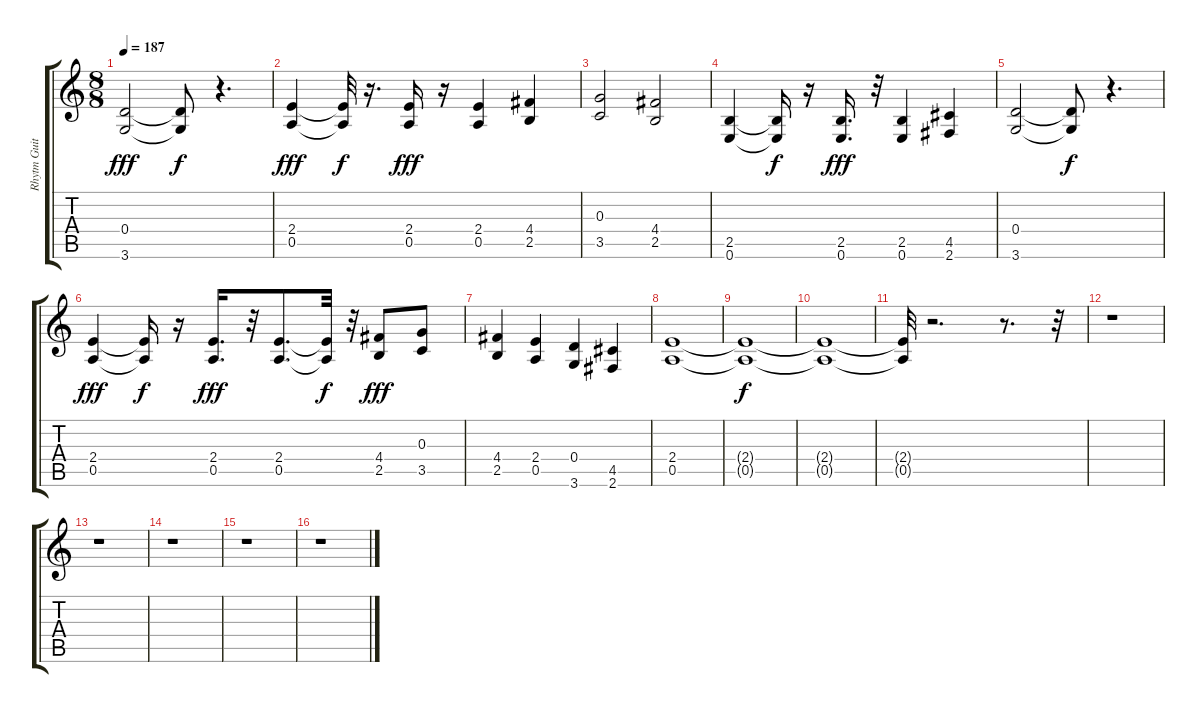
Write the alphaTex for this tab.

\track ("Rhytm Guitar" "Rhytm Guit") {instrument distortionguitar}
\staff {score tabs}
\tuning (E4 B3 G3 D3 A2 E2) {hide}
\ts (8 8)
\tempo 187
\clef g2
\ks c
(0.4 3.6).2{dy fff} (0.4{t} 3.6{t}).8{dy f} r.4{d} |
(2.4 0.5).4{dy fff} (2.4{t} 0.5{t}).32{dy f} r.16{d} (2.4 0.5).16{dy fff} r.16 (2.4 0.5).4 (4.4 2.5).4 |
(0.3 3.5).2 (4.4 2.5).2 |
(2.5 0.6).4 (2.5{t} 0.6{t}).16{dy f} r.16 (2.5 0.6).16{d dy fff} r.32 (2.5 0.6).4 (4.5 2.6).4 |
(0.4 3.6).2 (0.4{t} 3.6{t}).8{dy f} r.4{d} |
(2.4 0.5).4{dy fff} (2.4{t} 0.5{t}).16{dy f} r.16 (2.4 0.5).16{d dy fff} r.32 (2.4 0.5).8{d} (2.4{t} 0.5{t}).32{dy f} r.32 (4.4 2.5).8{dy fff} (0.3 3.5).8 |
(4.4 2.5).4 (2.4 0.5).4 (0.4 3.6).4 (4.5 2.6).4 |
(2.4 0.5).1 |
(2.4{t} 0.5{t}).1{dy f} |
(2.4{t} 0.5{t}).1 |
(2.4{t} 0.5{t}).32 r.2{d} r.8{d} r.32 |
r.1 |
r.1 |
r.1 |
r.1 |
r.1
